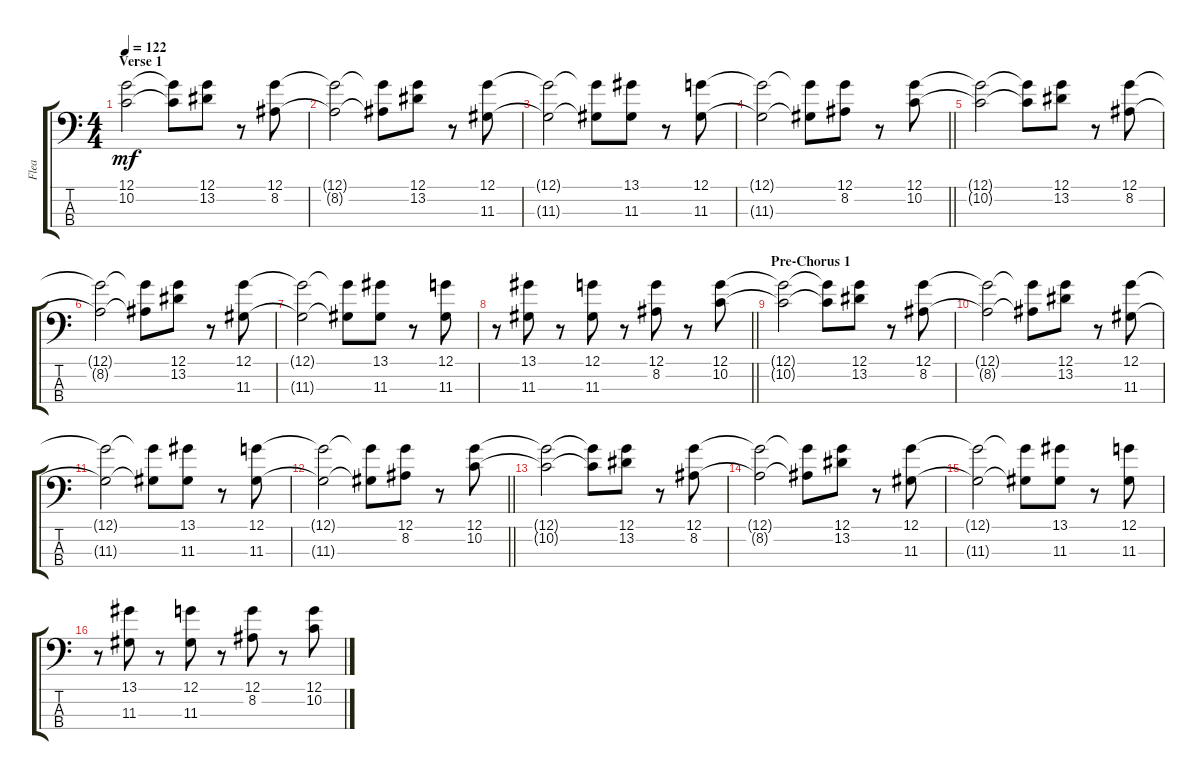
\track ("Flea" "Flea") {instrument electricbassfinger}
\staff {score tabs}
\tuning (G2 D2 A1 E1) {hide}
\ts (4 4)
\section ("" "Verse 1")
\tempo 122
\clef f4
\ks c
(12.1{t} 10.2{t}).2{dy mf} (12.1{t} 10.2{t}).8 (12.1 13.2).8 r.8 (12.1 8.2).8 |
(12.1{t} 8.2{t}).2 (12.1{t} 8.2{t}).8 (12.1 13.2).8 r.8 (12.1 11.3).8 |
(12.1{t} 11.3{t}).2 (12.1{t} 11.3{t}).8 (13.1 11.3).8 r.8 (12.1 11.3).8 |
\barLineRight lightlight
(12.1{t} 11.3{t}).2 (12.1{t} 11.3{t}).8 (12.1 8.2).8 r.8 (12.1 10.2).8 |
(12.1{t} 10.2{t}).2 (12.1{t} 10.2{t}).8 (12.1 13.2).8 r.8 (12.1 8.2).8 |
(12.1{t} 8.2{t}).2 (12.1{t} 8.2{t}).8 (12.1 13.2).8 r.8 (12.1 11.3).8 |
(12.1{t} 11.3{t}).2 (12.1{t} 11.3{t}).8 (13.1 11.3).8 r.8 (12.1 11.3).8 |
\barLineRight lightlight
r.8 (13.1 11.3).8 r.8 (12.1 11.3).8 r.8 (12.1 8.2).8 r.8 (12.1 10.2).8 |
\section ("" "Pre-Chorus 1")
(12.1{t} 10.2{t}).2 (12.1{t} 10.2{t}).8 (12.1 13.2).8 r.8 (12.1 8.2).8 |
(12.1{t} 8.2{t}).2 (12.1{t} 8.2{t}).8 (12.1 13.2).8 r.8 (12.1 11.3).8 |
(12.1{t} 11.3{t}).2 (12.1{t} 11.3{t}).8 (13.1 11.3).8 r.8 (12.1 11.3).8 |
\barLineRight lightlight
(12.1{t} 11.3{t}).2 (12.1{t} 11.3{t}).8 (12.1 8.2).8 r.8 (12.1 10.2).8 |
(12.1{t} 10.2{t}).2 (12.1{t} 10.2{t}).8 (12.1 13.2).8 r.8 (12.1 8.2).8 |
(12.1{t} 8.2{t}).2 (12.1{t} 8.2{t}).8 (12.1 13.2).8 r.8 (12.1 11.3).8 |
(12.1{t} 11.3{t}).2 (12.1{t} 11.3{t}).8 (13.1 11.3).8 r.8 (12.1 11.3).8 |
r.8 (13.1 11.3).8 r.8 (12.1 11.3).8 r.8 (12.1 8.2).8 r.8 (12.1 10.2).8
